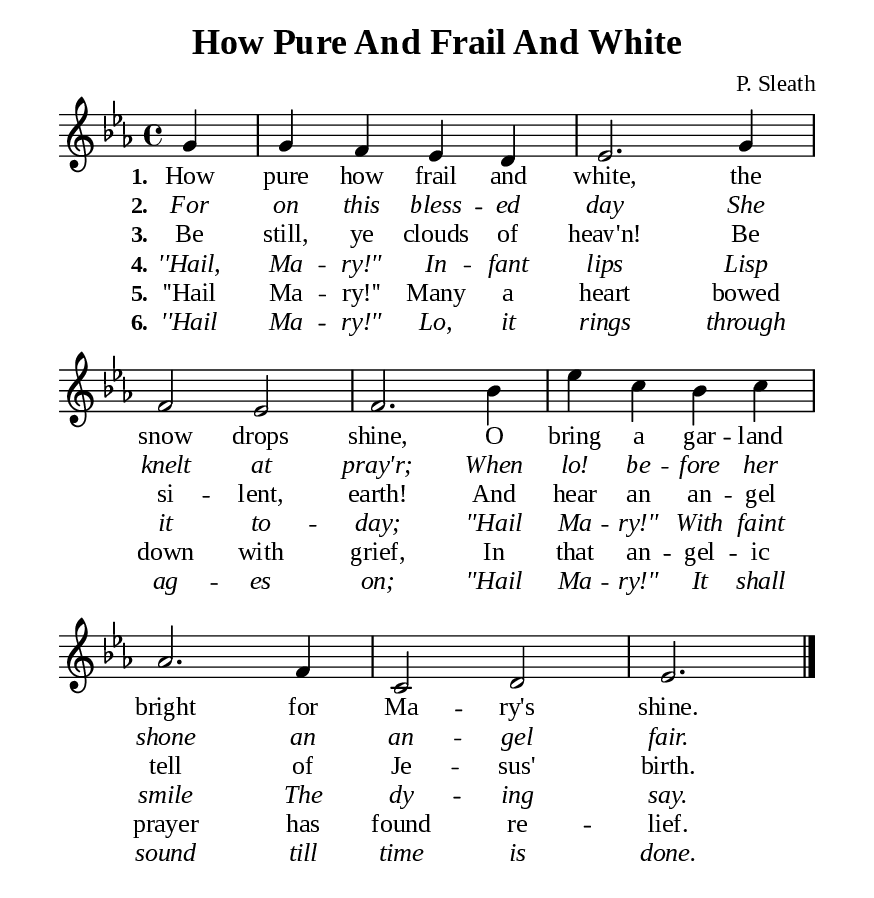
%%%%%%%%%%%%%%%%%%%%%%%%%%%%%
% CONTENTS OF THIS DOCUMENT
% 1. Common settings
% 2. Verse music
% 3. Verse lyrics
% 4. Layout
%%%%%%%%%%%%%%%%%%%%%%%%%%%%%

%%%%%%%%%%%%%%%%%%%%%%%%%%%%%
% 1. Common settings
%%%%%%%%%%%%%%%%%%%%%%%%%%%%%
\version "2.22.1"

\header {
  title = "How Pure And Frail And White"
  composer = "P. Sleath"
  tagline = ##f
}

global= {
  \key ees \major
  \time 4/4
  \override Score.BarNumber.break-visibility = ##(#f #f #f)
  \override Lyrics.LyricSpace.minimum-distance = #3.0
}

\paper {
  #(set-paper-size "a5")
  top-margin = 3.2\mm
  bottom-marign = 10\mm
  left-margin = 10\mm
  right-margin = 10\mm
  indent = #0
  #(define fonts
	 (make-pango-font-tree "Liberation Serif"
	 		       "Liberation Serif"
			       "Liberation Serif"
			       (/ 20 20)))
  system-system-spacing = #'((basic-distance . 3) (padding . 3))
}

printItalic = {
  \override LyricText.font-shape = #'italic
}

%%%%%%%%%%%%%%%%%%%%%%%%%%%%%
% 2. Verse music
%%%%%%%%%%%%%%%%%%%%%%%%%%%%%
musicVerseSoprano = \relative c'' {
                  \partial 4 g4 |
  %{	01	%} g f ees d |
  %{	02	%} ees2. g4 |
  %{	03	%} f2 ees |
  %{	04	%} f2. bes4 |
  %{	05	%} ees c bes c |
  %{	06	%} aes2. f4 |
  %{	07	%} c2 d |
                    ees2. \bar "|."
}

%%%%%%%%%%%%%%%%%%%%%%%%%%%%%
% 3. Verse lyrics
%%%%%%%%%%%%%%%%%%%%%%%%%%%%%
verseOne = \lyricmode {
  \set stanza = #"1."
  How pure how frail and white, the snow drops shine,
  O bring a gar -- land bright for Ma -- ry's shine.
}

verseTwo = \lyricmode {
  \set stanza = #"2."
  For on this bless -- ed day She knelt at pray'r;
  When lo! be -- fore her shone an an -- gel fair.
}

verseThree = \lyricmode {
  \set stanza = #"3."
  Be still, ye clouds of heav'n!
  Be si -- lent, earth! And hear an an -- gel tell of Je -- sus' birth.
}

verseFour = \lyricmode {
  \set stanza = #"4."
  ''Hail, Ma -- ry!'' In -- fant lips
  Lisp it to -- day; ''Hail Ma -- ry!''
  With faint smile The dy -- ing say.
}

verseFive = \lyricmode {
  \set stanza = #"5."
  ''Hail Ma -- ry!'' Many a heart bowed down with grief,
  In that an -- gel -- ic prayer has found re -- lief.
}

verseSix = \lyricmode {
  \set stanza = #"6."
  ''Hail Ma -- ry!'' Lo, it rings through ag -- es on;
  ''Hail Ma -- ry!'' It shall sound till time is done.
}

%%%%%%%%%%%%%%%%%%%%%%%%%%%%%
% 4. Layout
%%%%%%%%%%%%%%%%%%%%%%%%%%%%%
\score {
    \new ChoirStaff <<
      \new Staff <<
        \clef "treble"
        \new Voice = "sopranos" { \global   \musicVerseSoprano }
      >>
      \new Lyrics \lyricsto sopranos \verseOne
      \new Lyrics \with \printItalic \lyricsto sopranos \verseTwo
      \new Lyrics \lyricsto sopranos \verseThree
      \new Lyrics \with \printItalic \lyricsto sopranos \verseFour
      \new Lyrics \lyricsto sopranos \verseFive
      \new Lyrics \with \printItalic \lyricsto sopranos \verseSix
    >>
}
